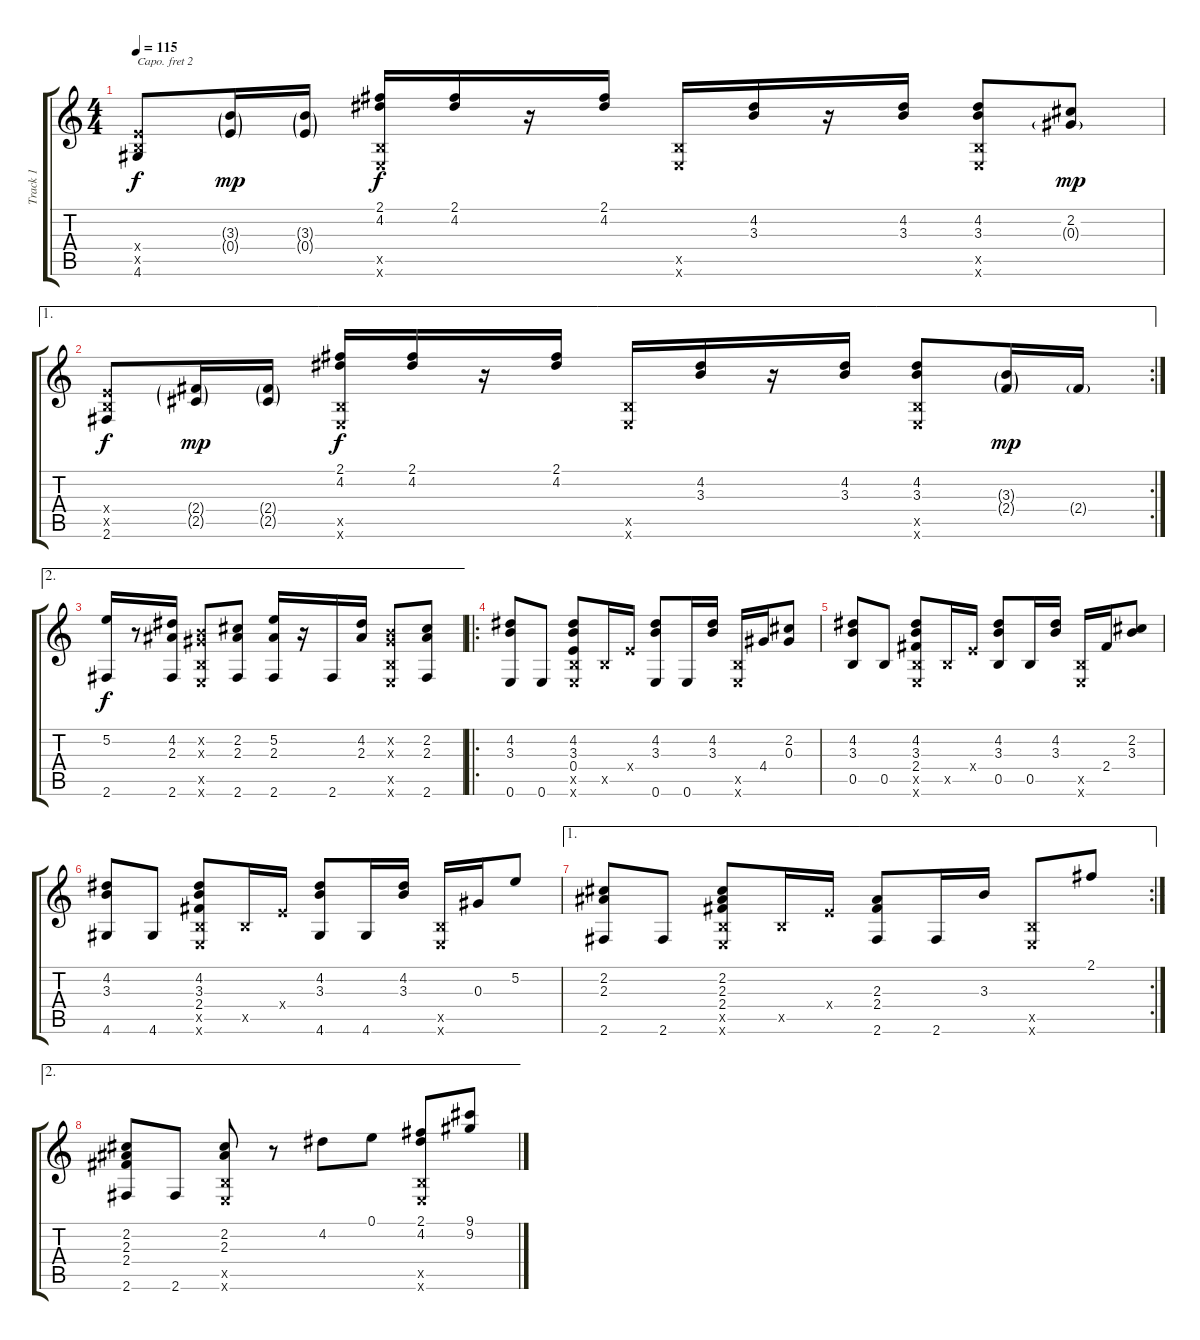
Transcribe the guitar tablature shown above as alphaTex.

\track ("Track 1" "Track 1") {instrument acousticguitarsteel}
\staff {score tabs}
\capo 2
\tuning (D4 A3 Gb3 D3 A2 D2) {hide}
\ts (4 4)
\tempo 115
\clef g2
\ks c
(0.4{x} 0.5{x} 4.6).8{dy f} (3.3{g} 0.4{g}).16{dy mp} (3.3{g} 0.4{g}).16 (2.1 4.2 0.5{x} 0.6{x}).16{dy f} (2.1 4.2).16 r.16 (2.1 4.2).16 (0.5{x} 0.6{x}).16 (4.2 3.3).16 r.16 (4.2 3.3).16 (4.2 3.3 0.5{x} 0.6{x}).8 (2.2 0.3{g}).8{dy mp} |
\ae 1
\rc 2
(0.4{x} 0.5{x} 2.6).8{dy f} (2.4{g} 2.5{g}).16{dy mp} (2.4{g} 2.5{g}).16 (2.1 4.2 0.5{x} 0.6{x}).16{dy f} (2.1 4.2).16 r.16 (2.1 4.2).16 (0.5{x} 0.6{x}).16 (4.2 3.3).16 r.16 (4.2 3.3).16 (4.2 3.3 0.5{x} 0.6{x}).8 (3.3{g} 2.4{g}).16{dy mp} 2.4{g}.16 |
\ae 2
(5.2 2.6).16{dy f} r.8 (4.2 2.3 2.6).16 (0.2{x} 0.3{x} 0.5{x} 0.6{x}).8 (2.2 2.3 2.6).8 (5.2 2.3 2.6).16 r.16 2.6.16 (4.2 2.3).16 (0.2{x} 0.3{x} 0.5{x} 0.6{x}).8 (2.2 2.3 2.6).8 |
\ro
(4.2 3.3 0.6).8 0.6.8 (4.2 3.3 0.4 0.5{x} 0.6{x}).8 0.5{x}.16 0.4{x}.16 (4.2 3.3 0.6).8 0.6.16 (4.2 3.3).16 (0.5{x} 0.6{x}).16 4.4.16 (2.2 0.3).8 |
(4.2 3.3 0.5).8 0.5.8 (4.2 3.3 2.4 0.5{x} 0.6{x}).8 0.5{x}.16 0.4{x}.16 (4.2 3.3 0.5).8 0.5.16 (4.2 3.3).16 (0.5{x} 0.6{x}).16 2.4.16 (2.2 3.3).8 |
(4.2 3.3 4.6).8 4.6.8 (4.2 3.3 2.4 0.5{x} 0.6{x}).8 0.5{x}.16 0.4{x}.16 (4.2 3.3 4.6).8 4.6.16 (4.2 3.3).16 (0.5{x} 0.6{x}).16 0.3.16 5.2.8 |
\ae 1
\rc 2
(2.2 2.3 2.6).8 2.6.8 (2.2 2.3 2.4 0.5{x} 0.6{x}).8 0.5{x}.16 0.4{x}.16 (2.3 2.4 2.6).8 2.6.16 3.3.16 (0.5{x} 0.6{x}).8 2.1.8 |
\ae 2
(2.2 2.3 2.4 2.6).8 2.6.8 (2.2 2.3 0.5{x} 0.6{x}).8 r.8 4.2.8 0.1.8 (2.1 4.2 0.5{x} 0.6{x}).8 (9.1 9.2).8
